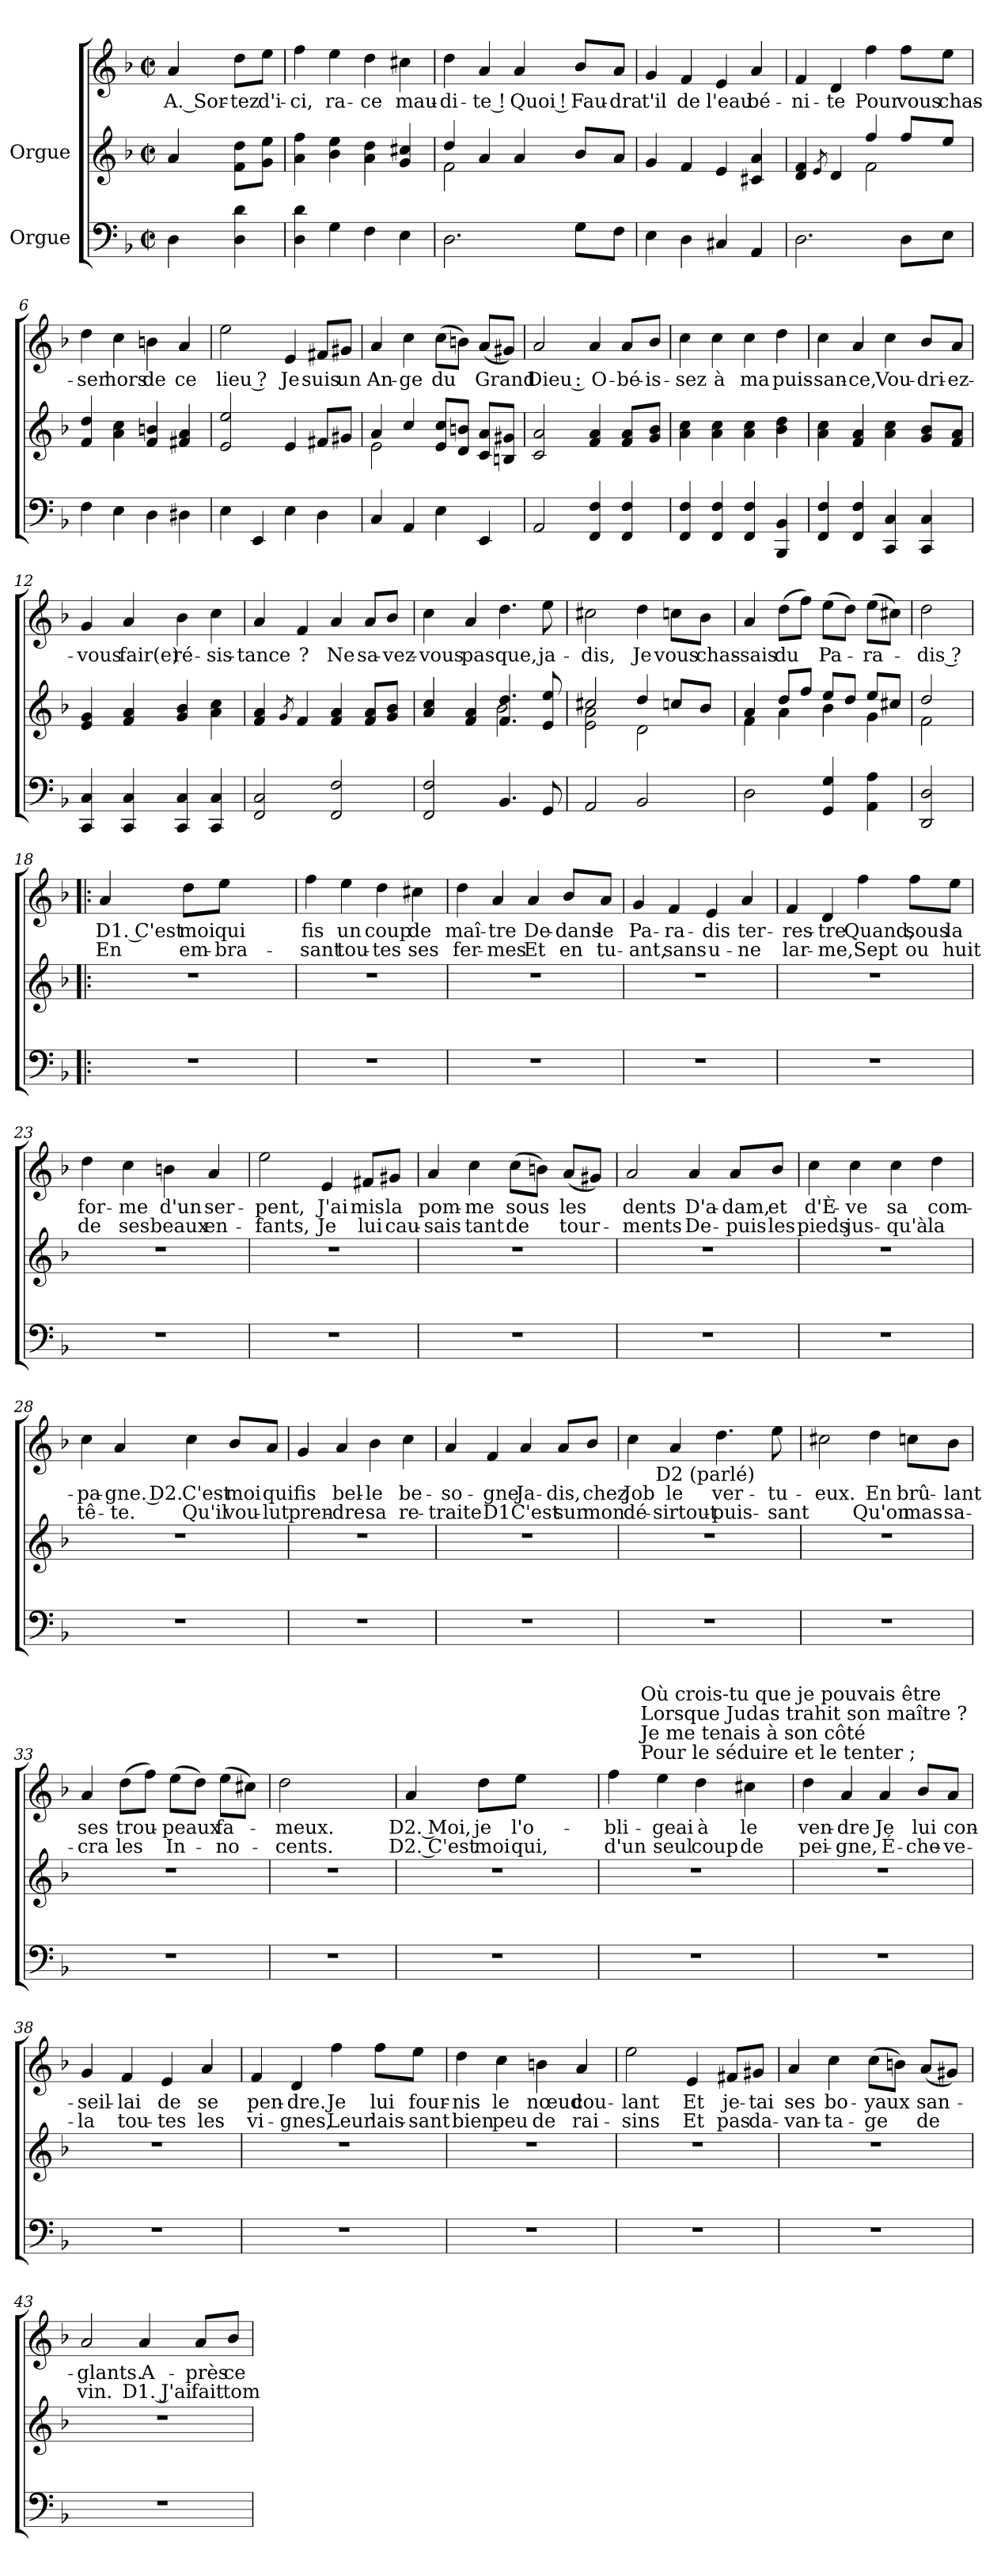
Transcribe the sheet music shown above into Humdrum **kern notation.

**kern	**kern	**kern	**text	**text
*part3	*part2	*part1	*part1	*part1
*staff3	*staff2	*staff1	*staff1	*staff1
*I"Orgue	*I"Orgue	*	*	*
*clefF4	*clefG2	*clefG2	*	*
*k[b-]	*k[b-]	*k[b-]	*	*
*F:	*F:	*F:	*	*
*M2/2	*M2/2	*M2/2	*	*
*met(c|)	*met(c|)	*met(c|)	*	*
=1	=1	=1	=1	=1
!	!	!	!LO:LY:b:rj	!
4D\	4a/	4a/	A. Sor-	.
!	!	!	!LO:LY:b	!
4D\ 4d\	8f\ 8dd\L	8dd\L	-tez	.
!	!	!	!LO:LY:b	!
.	8g\ 8ee\J	8ee\J	d'i-	.
=2	=2	=2	=2	=2
!	!	!	!LO:LY:b	!
4D\ 4d\	4a\ 4ff\	4ff\	-ci,	.
!	!	!	!LO:LY:b	!
4G\	4b-\ 4ee\	4ee\	ra-	.
!	!	!	!LO:LY:b	!
4F\	4a\ 4dd\	4dd\	-ce	.
!	!	!	!LO:LY:b	!
4E\	4g/ 4cc#X/	4cc#X\	mau-	.
=3	=3	=3	=3	=3
*	*^	*	*	*
!	!	!	!	!LO:LY:b	!
2.D\	4dd/	2f\	4dd\	-di-	.
!	!	!	!	!LO:LY:b:rj	!
.	4a/	.	4a/	-te !	.
!	!	!	!	!LO:LY:b	!
.	4a/	2ryy	4a/	Quoi !	.
!	!	!	!	!LO:LY:b	!
8G\L	8b-/L	.	8b-/L	Fau-	.
!	!	!	!	!LO:LY:b:rj	!
8F\J	8a/J	.	8a/J	-dra	.
*	*v	*v	*	*	*
=4	=4	=4	=4	=4
!	!	!	!LO:LY:b	!
4E\	4g/	4g/	t'il	.
!	!	!	!LO:LY:b	!
4D\	4f/	4f/	de	.
!	!	!	!LO:LY:b	!
4C#X/	4e/	4e/	l'eau	.
!	!	!	!LO:LY:b	!
4AA/	4c#X/ 4a/	4a/	bé-	.
!!LO:LB:g=z
=5	=5	=5	=5	=5
*	*^	*	*	*
!	!	!	!	!LO:LY:b	!
2.D\	4d/ 4f/	2ryy	4f/	-ni-	.
.	8qe/	.	.	.	.
!	!	!	!	!LO:LY:b	!
.	4d/	.	4d/	-te	.
!	!	!	!	!LO:LY:b	!
.	4ff/	2f\	4ff\	Pour	.
!	!	!	!	!LO:LY:b	!
8D\L	8ff/L	.	8ff\L	vous	.
!	!	!	!	!LO:LY:b	!
8E\J	8ee/J	.	8ee\J	chas-	.
*	*v	*v	*	*	*
=6	=6	=6	=6	=6
!	!	!	!LO:LY:b	!
4F\	4f/ 4dd/	4dd\	-ser	.
!	!	!	!LO:LY:b	!
4E\	4a\ 4cc\	4cc\	hors	.
!	!	!	!LO:LY:b	!
4D\	4f/ 4bn/	4bn\	de	.
!	!	!	!LO:LY:b	!
4D#X\	4f#X/ 4a/	4a/	ce	.
=7	=7	=7	=7	=7
!	!	!	!LO:LY:b:rj	!
4E\	2e/ 2ee/	2ee\	lieu ?	.
4EE/	.	.	.	.
!	!	!	!LO:LY:b	!
4E\	4e/	4e/	Je	.
!	!	!	!LO:LY:b	!
4D\	8f#X/L	8f#X/L	suis	.
!	!	!	!LO:LY:b	!
.	8g#X/J	8g#X/J	un	.
=8	=8	=8	=8	=8
*	*^	*	*	*
!	!	!	!	!LO:LY:b	!
4C/	4a/	2e\	4a/	An-	.
!	!	!	!	!LO:LY:b:rj	!
4AA/	4cc/	.	4cc\	-ge	.
!	!	!	!	!LO:LY:b	!
4E\	8e/ 8cc/L	2ryy	(>8cc\L	du	.
.	8d/ 8bn/J	.	8bn\J)	.	.
!	!	!	!	!LO:LY:b	!
4EE/	8c/ 8a/L	.	(<8a/L	Grand	.
.	8Bn/ 8g#X/J	.	8g#X/J)	.	.
*	*v	*v	*	*	*
!!LO:LB:g=z
=9	=9	=9	=9	=9
!	!	!	!LO:LY:b	!
2AA/	2c/ 2a/	2a/	Dieu :	.
!	!	!	!LO:LY:b	!
4FF/ 4F/	4f/ 4a/	4a/	O-	.
!	!	!	!LO:LY:b	!
4FF/ 4F/	8f/ 8a/L	8a/L	-bé-	.
!	!	!	!LO:LY:b:rj	!
.	8g/ 8b-/J	8b-/J	-is-	.
=10	=10	=10	=10	=10
!	!	!	!LO:LY:b	!
4FF/ 4F/	4a\ 4cc\	4cc\	-sez	.
!	!	!	!LO:LY:b	!
4FF/ 4F/	4a\ 4cc\	4cc\	à	.
!	!	!	!LO:LY:b	!
4FF/ 4F/	4a\ 4cc\	4cc\	ma	.
!	!	!	!LO:LY:b	!
4BBB-/ 4BB-/	4b-\ 4dd\	4dd\	puis-	.
=11	=11	=11	=11	=11
!	!	!	!LO:LY:b	!
4FF/ 4F/	4a\ 4cc\	4cc\	-san-	.
!	!	!	!LO:LY:b	!
4FF/ 4F/	4f/ 4a/	4a/	-ce,	.
!	!	!	!LO:LY:b	!
4CC/ 4C/	4a\ 4cc\	4cc\	Vou-	.
!	!	!	!LO:LY:b	!
4CC/ 4C/	8g/ 8b-/L	8b-/L	-dri-	.
!	!	!	!LO:LY:b:rj	!
.	8f/ 8a/J	8a/J	-ez-	.
=12	=12	=12	=12	=12
!	!	!	!LO:LY:b	!
4CC/ 4C/	4e/ 4g/	4g/	-vous	.
!	!	!	!LO:LY:b	!
4CC/ 4C/	4f/ 4a/	4a/	fair(e)	.
!	!	!	!LO:LY:b	!
4CC/ 4C/	4g/ 4b-/	4b-\	ré-	.
!	!	!	!LO:LY:b	!
4CC/ 4C/	4a\ 4cc\	4cc\	-sis-	.
!!LO:LB:g=z
=13	=13	=13	=13	=13
!	!	!	!LO:LY:b	!
2FF/ 2C/	4f/ 4a/	4a/	-tan­ce	.
.	8qg/	.	.	.
!	!	!	!LO:LY:b	!
.	4f/	4f/	?	.
!	!	!	!LO:LY:b	!
2FF/ 2F/	4f/ 4a/	4a/	Ne	.
!	!	!	!LO:LY:b	!
.	8f/ 8a/L	8a/L	sa-	.
!	!	!	!LO:LY:b	!
.	8g/ 8b-/J	8b-/J	-vez-	.
=14	=14	=14	=14	=14
*	*^	*	*	*
!	!	!	!	!LO:LY:b	!
2FF/ 2F/	4a/ 4cc/	2ryy	4cc\	-vous	.
!	!	!	!	!LO:LY:b	!
.	4f/ 4a/	.	4a/	pas	.
!	!	!	!	!LO:LY:b	!
4.BB-/	4.f/ 4.dd/	2b-\	4.dd\	que,	.
!	!	!	!	!LO:LY:b	!
8GG/	8e/ 8ee/	.	8ee\	ja-	.
=15	=15	=15	=15	=15	=15
!	!	!	!	!LO:LY:b	!
2AA/	2cc#X/	2e\ 2a\	2cc#X\	-dis,	.
!	!	!	!	!LO:LY:b	!
2BB-/	4dd/	2d\	4dd\	Je	.
!	!	!	!	!LO:LY:b	!
.	8ccn/L	.	8ccn\L	vous	.
!	!	!	!	!LO:LY:b	!
.	8b-/J	.	8b-\J	chas-	.
=16	=16	=16	=16	=16	=16
!	!	!	!	!LO:LY:b	!
2D\	4a/	4f\	4a/	-sais	.
!	!	!	!	!LO:LY:b	!
.	8dd/L	4a\	(>8dd\L	du	.
.	8ff/J	.	8ff\J)	.	.
!	!	!	!	!LO:LY:b	!
4GG/ 4G/	8ee/L	4b-\	(>8ee\L	Pa-	.
.	8dd/J	.	8dd\J)	.	.
!	!	!	!	!LO:LY:b	!
4AA\ 4A\	8ee/L	4g\	(>8ee\L	-ra-	.
.	8cc#X/J	.	8cc#X\J)	.	.
=17	=17	=17	=17	=17	=17
!	!	!	!	!LO:LY:b:rj	!
2DD/ 2D/	2dd/	2f\	2dd\	-dis ?	.
!!LO:PB:g=z
=18!|:	=18!|:	=18!|:	=18!|:	=18!|:	=18!|:
!	!	!	!	!LO:LY:b:rj	!LO:LY:b:rj
*	*v	*v	*	*	*
1r	1r	4a/	D1. C'est	En
!	!	!	!LO:LY:b	!LO:LY:b
.	.	8dd\L	moi	em-
!	!	!	!LO:LY:b	!LO:LY:b
.	.	8ee\J	qui	-bra-
.	.	2ryy	.	.
=19	=19	=19	=19	=19
!	!	!	!LO:LY:b	!LO:LY:b
1r	1r	4ff\	fis	-sant
!	!	!	!LO:LY:b	!LO:LY:b
.	.	4ee\	un	tou-
!	!	!	!LO:LY:b	!LO:LY:b
.	.	4dd\	coup	-tes
!	!	!	!LO:LY:b	!LO:LY:b
.	.	4cc#X\	de	ses
=20	=20	=20	=20	=20
!	!	!	!LO:LY:b	!LO:LY:b
1r	1r	4dd\	maî-	fer-
!	!	!	!LO:LY:b	!LO:LY:b
.	.	4a/	-tre	-mes
!	!	!	!LO:LY:b	!LO:LY:b
.	.	4a/	De-	Et
!	!	!	!LO:LY:b	!LO:LY:b
.	.	8b-/L	-dans	en
!	!	!	!LO:LY:b	!LO:LY:b
.	.	8a/J	le	tu-
=21	=21	=21	=21	=21
!	!	!	!LO:LY:b	!LO:LY:b
1r	1r	4g/	Pa-	-ant,
!	!	!	!LO:LY:b	!LO:LY:b
.	.	4f/	-ra-	sans
!	!	!	!LO:LY:b	!LO:LY:b
.	.	4e/	-dis	u-
!	!	!	!LO:LY:b	!LO:LY:b
.	.	4a/	ter-	-ne
!!LO:LB:g=z
=22	=22	=22	=22	=22
!	!	!	!LO:LY:b	!LO:LY:b
1r	1r	4f/	-res-	lar-
!	!	!	!LO:LY:b	!LO:LY:b
.	.	4d/	-tre	-me,
!	!	!	!LO:LY:b	!LO:LY:b
.	.	4ff\	Quand,	Sept
!	!	!	!LO:LY:b	!LO:LY:b
.	.	8ff\L	sous	ou
!	!	!	!LO:LY:b	!LO:LY:b
.	.	8ee\J	la	huit
=23	=23	=23	=23	=23
!	!	!	!LO:LY:b	!LO:LY:b
1r	1r	4dd\	for-	de
!	!	!	!LO:LY:b:rj	!LO:LY:b:rj
.	.	4cc\	-me	ses
!	!	!	!LO:LY:b	!LO:LY:b
.	.	4bn\	d'un	beaux
!	!	!	!LO:LY:b	!LO:LY:b
.	.	4a/	ser-	en-
=24	=24	=24	=24	=24
!	!	!	!LO:LY:b	!LO:LY:b
1r	1r	2ee\	-pent,	-fants,
!	!	!	!LO:LY:b	!LO:LY:b
.	.	4e/	J'ai	Je
!	!	!	!LO:LY:b	!LO:LY:b
.	.	8f#X/L	mis	lui
!	!	!	!LO:LY:b	!LO:LY:b
.	.	8g#X/J	la	cau-
=25	=25	=25	=25	=25
!	!	!	!LO:LY:b	!LO:LY:b
1r	1r	4a/	pom-	-sais
!	!	!	!LO:LY:b:rj	!LO:LY:b:rj
.	.	4cc\	-me	tant
!	!	!	!LO:LY:b	!LO:LY:b
.	.	(>8cc\L	sous	de
.	.	8bn\J)	.	.
!	!	!	!LO:LY:b	!LO:LY:b
.	.	(<8a/L	les	tour-
.	.	8g#X/J)	.	.
!!LO:LB:g=z
=26	=26	=26	=26	=26
!	!	!	!LO:LY:b	!LO:LY:b
1r	1r	2a/	dents	-ments
!	!	!	!LO:LY:b	!LO:LY:b
.	.	4a/	D'a-	De-
!	!	!	!LO:LY:b:rj	!LO:LY:b:rj
.	.	8a/L	-dam,	-puis
!	!	!	!LO:LY:b	!LO:LY:b
.	.	8b-/J	et	les
=27	=27	=27	=27	=27
!	!	!	!LO:LY:b	!LO:LY:b
1r	1r	4cc\	d'È-	pieds
!	!	!	!LO:LY:b	!LO:LY:b
.	.	4cc\	-ve	jus-
!	!	!	!LO:LY:b	!LO:LY:b
.	.	4cc\	sa	-qu'à
!	!	!	!LO:LY:b	!LO:LY:b
.	.	4dd\	com-	la
=28	=28	=28	=28	=28
!	!	!	!LO:LY:b	!LO:LY:b
1r	1r	4cc\	-pa-	tê-
!	!	!	!LO:LY:b	!LO:LY:b
.	.	4a/	-gne. D2.	-te.
!	!	!	!LO:LY:b	!LO:LY:b
.	.	4cc\	C'est	Qu'il
!	!	!	!LO:LY:b	!LO:LY:b
.	.	8b-/L	moi	vou-
!	!	!	!LO:LY:b	!LO:LY:b
.	.	8a/J	qui	-lut
=29	=29	=29	=29	=29
!	!	!	!LO:LY:b	!LO:LY:b
1r	1r	4g/	fis	pren-
!	!	!	!LO:LY:b	!LO:LY:b
.	.	4a/	bel-	-dre
!	!	!	!LO:LY:b:rj	!LO:LY:b:rj
.	.	4b-\	-le	sa
!	!	!	!LO:LY:b	!LO:LY:b
.	.	4cc\	be-	re-
!!LO:LB:g=z
=30	=30	=30	=30	=30
!	!	!	!LO:LY:b	!LO:LY:b
1r	1r	4a/	-so-	-trai­te
!	!	!	!LO:LY:b:rj	!LO:LY:b:rj
.	.	4f/	-gne	D1
!	!	!	!LO:LY:b	!LO:LY:b
.	.	4a/	Ja-	C'est
!	!	!	!LO:LY:b	!LO:LY:b
.	.	8a/L	-dis,	sur
!	!	!	!LO:LY:b	!LO:LY:b
.	.	8b-/J	chez	mon
=31	=31	=31	=31	=31
!	!	!	!LO:LY:b	!LO:LY:b
*	*	*^	*	*
1r	1r	4cc\	8.ryy	Job	dé-
!	!	!	!LO:TX:b:t=D2 (parlé)	!	!
.	.	.	2ryy	.	.
!	!	!	!	!LO:LY:b	!LO:LY:b
.	.	4a/	.	le	-sirtout-
!	!	!	!	!LO:LY:b	!LO:LY:b
.	.	4.dd\	.	ver-	-puis-
.	.	.	4ryy	.	.
!	!	!	!	!LO:LY:b	!LO:LY:b
.	.	8ee\	.	-tu-	-sant
.	.	.	16ryy	.	.
=32	=32	=32	=32	=32	=32
!	!	!	!	!LO:LY:b	!
*	*	*v	*v	*	*
1r	1r	2cc#X\	-eux.	.
!	!	!	!LO:LY:b	!LO:LY:b
.	.	4dd\	En	Qu'on
!	!	!	!LO:LY:b	!LO:LY:b
.	.	8ccn\L	brû-	mas-
!	!	!	!LO:LY:b:rj	!LO:LY:b:rj
.	.	8b-\J	-lant	-sa-
=33	=33	=33	=33	=33
!	!	!	!LO:LY:b	!LO:LY:b
1r	1r	4a/	ses	-cra
!	!	!	!LO:LY:b	!LO:LY:b
.	.	(>8dd\L	trou-	les
.	.	8ff\J)	.	.
!	!	!	!LO:LY:b	!LO:LY:b
.	.	(>8ee\L	-peaux	In-
.	.	8dd\J)	.	.
!	!	!	!LO:LY:b	!LO:LY:b
.	.	(>8ee\L	fa-	-no-
.	.	8cc#X\J)	.	.
=34	=34	=34	=34	=34
!	!	!	!LO:LY:b	!LO:LY:b
1r	1r	2dd\	-meux.	-cents.
.	.	2ryy	.	.
!!LO:LB:g=z
=35	=35	=35	=35	=35
!	!	!	!LO:LY:b:rj	!LO:LY:b:rj
1r	1r	4a/	D2. Moi,	D2. C'est
!	!	!	!LO:LY:b	!LO:LY:b
.	.	8dd\L	je	moi
!	!	!	!LO:LY:b	!LO:LY:b
.	.	8ee\J	l'o-	qui,
.	.	2ryy	.	.
=36	=36	=36	=36	=36
!	!	!	!LO:LY:b	!LO:LY:b
*	*	*^	*	*
1r	1r	4ff\	8.ryy	-bli-	d'un
!	!	!	!LO:TX:a:t=Pour le séduire et le tenter ;	!	!
!	!	!	!LO:TX:a:t=Je me tenais à son côté	!	!
!	!	!	!LO:TX:a:t=Lorsque Judas trahit son maître ?	!	!
!	!	!	!LO:TX:a:t=Où crois-tu que je pouvais être	!	!
.	.	.	2ryy	.	.
!	!	!	!	!LO:LY:b	!LO:LY:b
.	.	4ee\	.	-geai	seul
!	!	!	!	!LO:LY:b	!LO:LY:b
.	.	4dd\	.	à	coup
.	.	.	4ryy	.	.
!	!	!	!	!LO:LY:b	!LO:LY:b
.	.	4cc#X\	.	le	de
.	.	.	16ryy	.	.
=37	=37	=37	=37	=37	=37
!	!	!	!	!LO:LY:b	!LO:LY:b
*	*	*v	*v	*	*
1r	1r	4dd\	ven-	pei-
!	!	!	!LO:LY:b	!LO:LY:b
.	.	4a/	-dre	-gne,
!	!	!	!LO:LY:b	!LO:LY:b
.	.	4a/	Je	É-
!	!	!	!LO:LY:b	!LO:LY:b
.	.	8b-/L	lui	-che-
!	!	!	!LO:LY:b	!LO:LY:b
.	.	8a/J	con-	-ve-
=38	=38	=38	=38	=38
!	!	!	!LO:LY:b	!LO:LY:b
1r	1r	4g/	-seil-	-la
!	!	!	!LO:LY:b:rj	!LO:LY:b:rj
.	.	4f/	-lai	tou-
!	!	!	!LO:LY:b	!LO:LY:b
.	.	4e/	de	-tes
!	!	!	!LO:LY:b	!LO:LY:b
.	.	4a/	se	les
!!LO:LB:g=z
=39	=39	=39	=39	=39
!	!	!	!LO:LY:b	!LO:LY:b
1r	1r	4f/	pen-	vi-
!	!	!	!LO:LY:b	!LO:LY:b
.	.	4d/	-dre.	-gnes,
!	!	!	!LO:LY:b	!LO:LY:b
.	.	4ff\	Je	Leur
!	!	!	!LO:LY:b	!LO:LY:b
.	.	8ff\L	lui	lais-
!	!	!	!LO:LY:b	!LO:LY:b
.	.	8ee\J	four-	-sant
=40	=40	=40	=40	=40
!	!	!	!LO:LY:b	!LO:LY:b
1r	1r	4dd\	-nis	bien
!	!	!	!LO:LY:b	!LO:LY:b
.	.	4cc\	le	peu
!	!	!	!LO:LY:b	!LO:LY:b
.	.	4bn\	nœud	de
!	!	!	!LO:LY:b	!LO:LY:b
.	.	4a/	cou-	rai-
=41	=41	=41	=41	=41
!	!	!	!LO:LY:b	!LO:LY:b
1r	1r	2ee\	-lant	-sins
!	!	!	!LO:LY:b	!LO:LY:b
.	.	4e/	Et	Et
!	!	!	!LO:LY:b	!LO:LY:b
.	.	8f#X/L	je-	pas
!	!	!	!LO:LY:b	!LO:LY:b
.	.	8g#X/J	-tai	da-
!!LO:LB:g=z
=42	=42	=42	=42	=42
!	!	!	!LO:LY:b	!LO:LY:b
1r	1r	4a/	ses	-van-
!	!	!	!LO:LY:b	!LO:LY:b
.	.	4cc\	bo-	-ta-
!	!	!	!LO:LY:b	!LO:LY:b
.	.	(>8cc\L	-yaux	-ge
.	.	8bn\J)	.	.
!	!	!	!LO:LY:b	!LO:LY:b
.	.	(<8a/L	san-	de
.	.	8g#X/J)	.	.
=43	=43	=43	=43	=43
!	!	!	!LO:LY:b	!LO:LY:b
1r	1r	2a/	-glants.	vin.
!	!	!	!LO:LY:b	!LO:LY:b
.	.	4a/	A-	D1. J'ai
!	!	!	!LO:LY:b	!LO:LY:b
.	.	8a/L	-près	fait
!	!	!	!LO:LY:b	!LO:LY:b
.	.	8b-/J	ce-	tom-
=	=	=	=	=
*-	*-	*-	*-	*-
